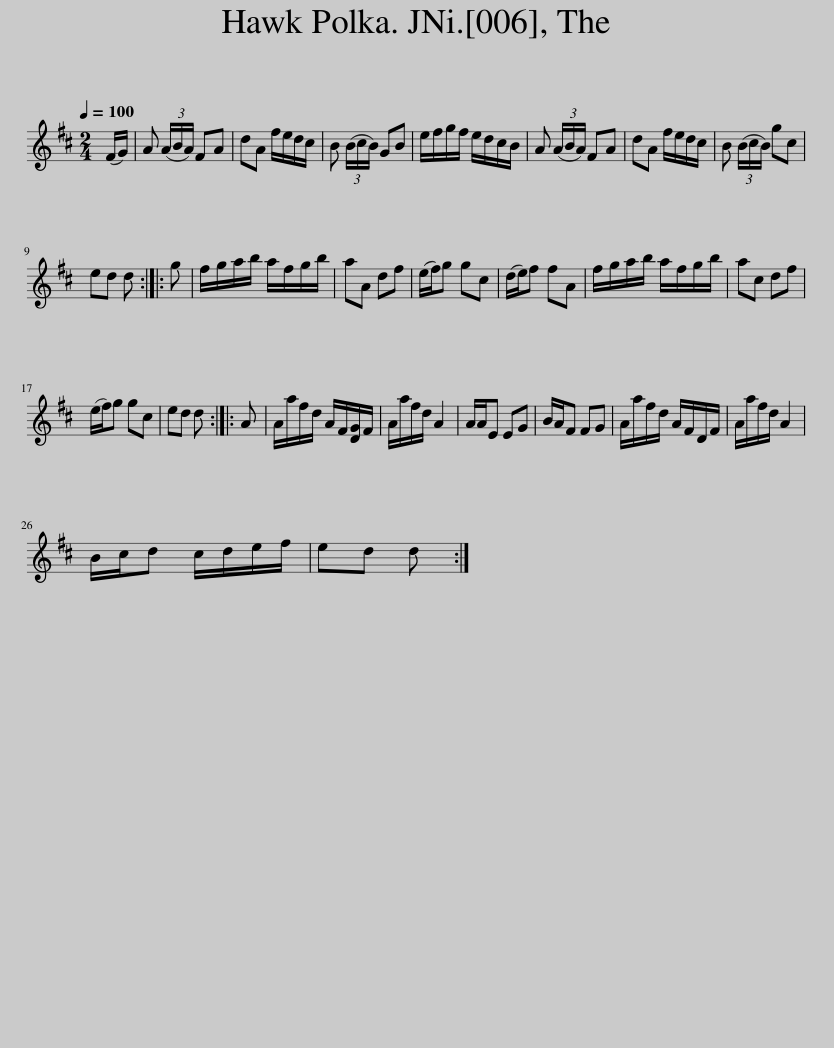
X:1
L:1/8
Q:1/4=100
M:2/4
I:linebreak $
K:D
V:1 treble
V:1
 (F/G/) | A (3(A/B/A/) FA | dA f/e/d/c/ | B (3(B/c/B/) GB | e/f/g/f/ e/d/c/B/ | %5
 A (3(A/B/A/) FA | dA f/e/d/c/ | B (3(B/c/B/) gc |$ ed d :: g | %10
 f/g/a/b/ a/f/g/b/ | aA df | (e/f/)g gc | (d/e/)f fA | f/g/a/b/ a/f/g/b/ | %15
 ac df |$ (e/f/)g gc | ed d :: A | A/a/f/d/ A/F/[DG]/F/ | %20
 A/a/f/d/ A2 | A/A/E EG | B/A/F FG | A/a/f/d/ A/F/D/F/ | A/a/f/d/ A2 |$ %25
 B/c/d c/d/e/f/ | ed d :| %27
